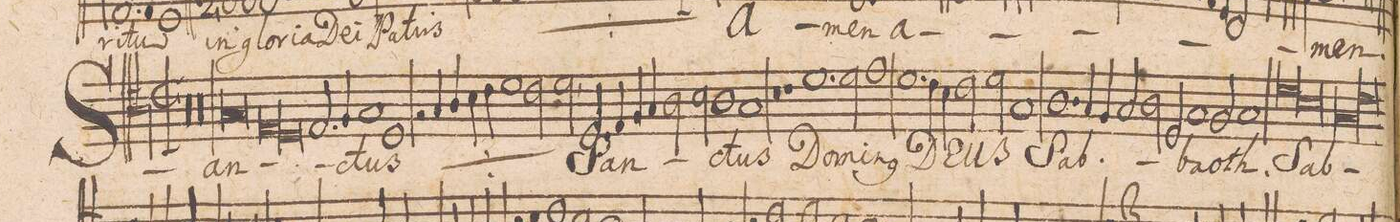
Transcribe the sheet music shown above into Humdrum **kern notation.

**kern	**text
*I"Tenor.	*
*clefC4	*
*k[]	*
*met(c|)	*
*M2/1	*
00r	.
=2-	=2-
=3-	=3-
00r	.
=4-	=4-
=5-	=5-
0G/	San-
=6-	=6-
*lig	*
1E/	.
1D/	.
*Xlig	*
=7-	=7-
2.E/	.
4F/	.
1G/	.
=8-	=8-
1D/	-ctus
2r	.
*	*ij
4G/	San-
4A/	.
=9-	=9-
4B\	.
4c\	.
1d\	.
*2\right	*
2c\	.
=10-	=10-
2d,<\	-ctus
*	*Xij
2.D/	San-
4E/	.
4F/	.
4G/	.
=11-	=11-
2A\	.
2B\	.
1A\	.
=12-	=12-
1G/	-ctus
0r	.
=13-	=13-
1r	.
=14-	=14-
1.d\	Do-
2d\	-mi-
=15-	=15-
1e\	-n(us)
1.d\	De-
=16-	=16-
4c\	.
4B\	.
2c\	.
2d\	-us
=17-	=17-
1G/	.
1.A\	Sab-
=18-	=18-
4G/	.
4F/	.
2G/	.
2A\	.
=19-	=19-
2D/	.
1G/	.
2F/	-ba-
=20-	=20-
1G/	-oth.
*lig	*
1d\	Sab-
=21-	=21-
1B\	.
*Xlig	*
*lig	*
1G/	.
=22-	=22-
1c\	.
*Xlig	*
*-	*-
